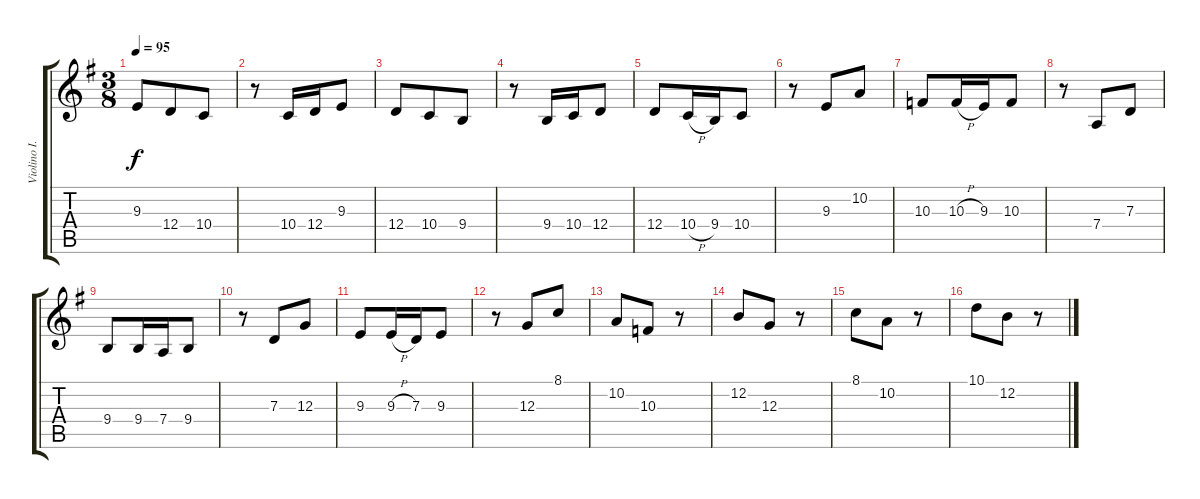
\track ("Violino I. di ripieno" "Violino I.") {instrument violin}
\staff {score tabs}
\tuning (E4 B3 G3 D3 A2 E2) {hide}
\ts (3 8)
\tempo 95
\clef g2
\ks g
9.3{t}.8{dy f} 12.4.8 10.4.8 |
r.8 10.4.16 12.4.16{beam merge} 9.3.8 |
12.4.8 10.4.8 9.4.8 |
r.8 9.4.16 10.4.16{beam merge} 12.4.8 |
12.4.8{beam merge} 10.4{h}.16 9.4.16{beam merge} 10.4.8 |
r.8 9.3.8{beam merge} 10.2.8 |
10.3.8{beam merge} 10.3{h}.16 9.3.16{beam merge} 10.3.8 |
r.8 7.4.8{beam merge} 7.3.8 |
9.4.8{beam merge} 9.4.16 7.4.16{beam merge} 9.4.8 |
r.8 7.3.8{beam merge} 12.3.8 |
9.3.8{beam merge} 9.3{h}.16 7.3.16{beam merge} 9.3.8 |
r.8 12.3.8{beam merge} 8.1.8 |
10.2.8{beam merge} 10.3.8 r.8 |
12.2.8{beam merge} 12.3.8 r.8 |
8.1.8{beam merge} 10.2.8 r.8 |
10.1.8{beam merge} 12.2.8 r.8
